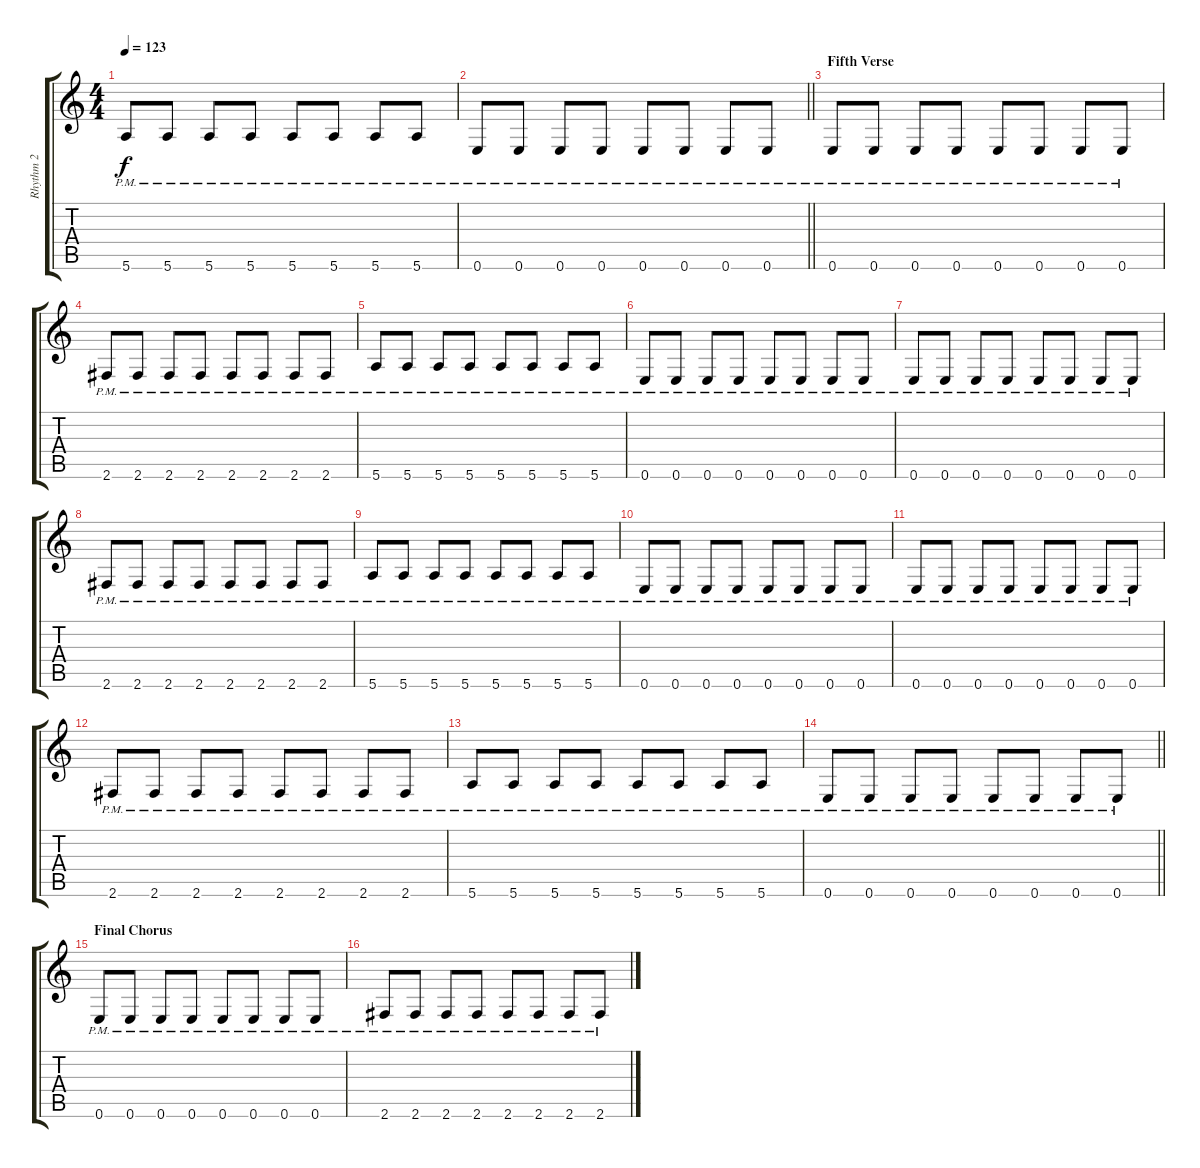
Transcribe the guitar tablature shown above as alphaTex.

\track ("Rhythm 2" "Rhythm 2") {instrument overdrivenguitar}
\staff {score tabs}
\tuning (E4 B3 G3 D3 A2 E2) {hide}
\ts (4 4)
\tempo 123
\clef g2
\ks c
5.6{pm}.8{dy f} 5.6{pm}.8 5.6{pm}.8 5.6{pm}.8 5.6{pm}.8 5.6{pm}.8 5.6{pm}.8 5.6{pm}.8 |
\barLineRight lightlight
0.6{pm}.8 0.6{pm}.8 0.6{pm}.8 0.6{pm}.8 0.6{pm}.8 0.6{pm}.8 0.6{pm}.8 0.6{pm}.8 |
\section ("" "Fifth Verse")
0.6{pm}.8 0.6{pm}.8 0.6{pm}.8 0.6{pm}.8 0.6{pm}.8 0.6{pm}.8 0.6{pm}.8 0.6{pm}.8 |
2.6{pm}.8 2.6{pm}.8 2.6{pm}.8 2.6{pm}.8 2.6{pm}.8 2.6{pm}.8 2.6{pm}.8 2.6{pm}.8 |
5.6{pm}.8 5.6{pm}.8 5.6{pm}.8 5.6{pm}.8 5.6{pm}.8 5.6{pm}.8 5.6{pm}.8 5.6{pm}.8 |
0.6{pm}.8 0.6{pm}.8 0.6{pm}.8 0.6{pm}.8 0.6{pm}.8 0.6{pm}.8 0.6{pm}.8 0.6{pm}.8 |
0.6{pm}.8 0.6{pm}.8 0.6{pm}.8 0.6{pm}.8 0.6{pm}.8 0.6{pm}.8 0.6{pm}.8 0.6{pm}.8 |
2.6{pm}.8 2.6{pm}.8 2.6{pm}.8 2.6{pm}.8 2.6{pm}.8 2.6{pm}.8 2.6{pm}.8 2.6{pm}.8 |
5.6{pm}.8 5.6{pm}.8 5.6{pm}.8 5.6{pm}.8 5.6{pm}.8 5.6{pm}.8 5.6{pm}.8 5.6{pm}.8 |
0.6{pm}.8 0.6{pm}.8 0.6{pm}.8 0.6{pm}.8 0.6{pm}.8 0.6{pm}.8 0.6{pm}.8 0.6{pm}.8 |
0.6{pm}.8 0.6{pm}.8 0.6{pm}.8 0.6{pm}.8 0.6{pm}.8 0.6{pm}.8 0.6{pm}.8 0.6{pm}.8 |
2.6{pm}.8 2.6{pm}.8 2.6{pm}.8 2.6{pm}.8 2.6{pm}.8 2.6{pm}.8 2.6{pm}.8 2.6{pm}.8 |
5.6{pm}.8 5.6{pm}.8 5.6{pm}.8 5.6{pm}.8 5.6{pm}.8 5.6{pm}.8 5.6{pm}.8 5.6{pm}.8 |
\barLineRight lightlight
0.6{pm}.8 0.6{pm}.8 0.6{pm}.8 0.6{pm}.8 0.6{pm}.8 0.6{pm}.8 0.6{pm}.8 0.6{pm}.8 |
\section ("" "Final Chorus")
0.6{pm}.8 0.6{pm}.8 0.6{pm}.8 0.6{pm}.8 0.6{pm}.8 0.6{pm}.8 0.6{pm}.8 0.6{pm}.8 |
2.6{pm}.8 2.6{pm}.8 2.6{pm}.8 2.6{pm}.8 2.6{pm}.8 2.6{pm}.8 2.6{pm}.8 2.6{pm}.8
